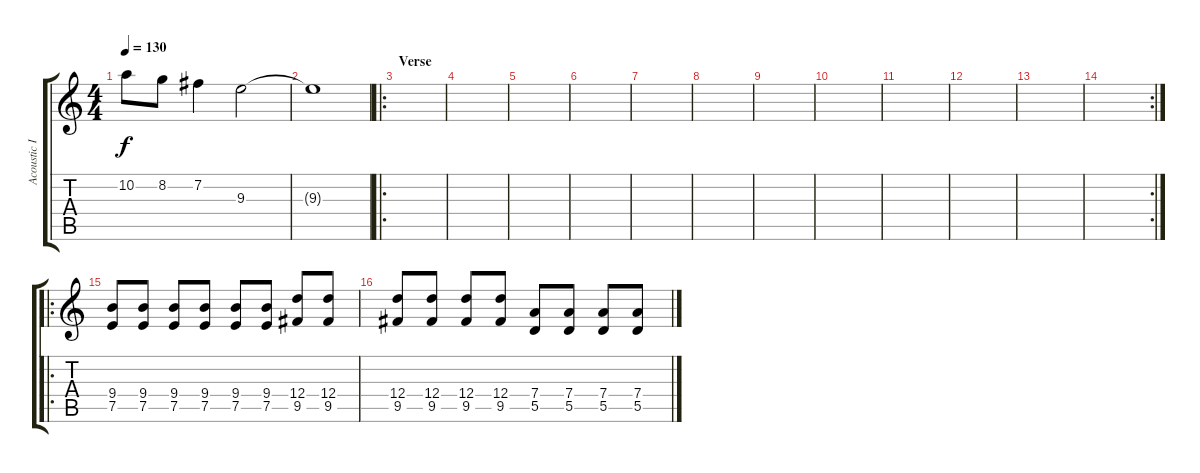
\track ("Acoustic III" "Acoustic I") {instrument electricguitarjazz}
\staff {score tabs}
\tuning (E4 B3 G3 D3 A2 E2) {hide}
\ts (4 4)
\tempo 130
\clef g2
\ks c
10.2{t}.8{dy f} 8.2.8 7.2.4 9.3.2 |
9.3{t}.1 |
\ro
\section ("" "Verse")
|
|
|
|
|
|
|
|
|
|
|
\rc 2
|
\ro
(9.4 7.5).8{instrument electricguitarmuted} (9.4 7.5).8 (9.4 7.5).8 (9.4 7.5).8 (9.4 7.5).8 (9.4 7.5).8 (12.4 9.5).8 (12.4 9.5).8 |
(12.4 9.5).8 (12.4 9.5).8 (12.4 9.5).8 (12.4 9.5).8 (7.4 5.5).8 (7.4 5.5).8 (7.4 5.5).8 (7.4 5.5).8
